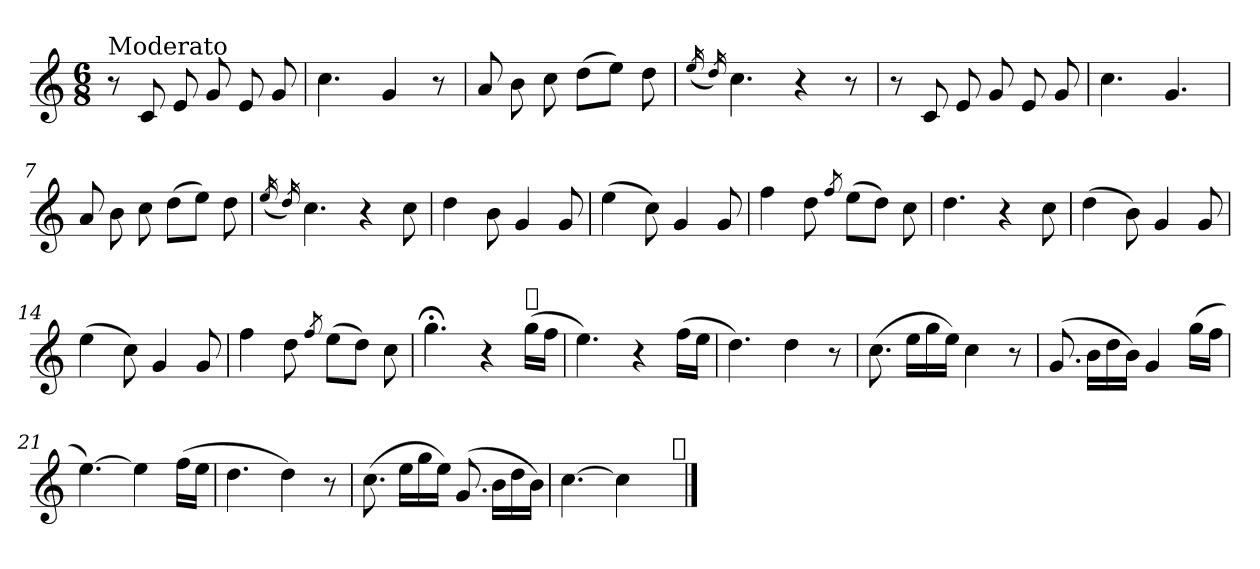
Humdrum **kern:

**kern
*part1
*staff1
*clefG2
*k[]
*C:
*M6/8
=1
!LO:TX:a:t=Moderato
8r
8c/
8e/
8g/
8e/
8g/
=2
4.cc\
4g/
8r
=3
8a/
8b\
8cc\
(>8dd\L
8ee\J)
8dd\
=4
(<16qee/
16qdd/)
4.cc\
4r
8r
=5
8r
8c/
8e/
8g/
8e/
8g/
=6
4.cc\
4.g/
!!LO:LB:g=z
=7
8a/
8b\
8cc\
(>8dd\L
8ee\J)
8dd\
=8
(<16qee/
16qdd/)
4.cc\
4r
8cc\
=9
4dd\
8b\
4g/
8g/
=10
(>4ee\
8cc\)
4g/
8g/
=11
4ff\
8dd\
8qff/
(>8ee\L
8dd\J)
8cc\
=12
4.dd\
4r
8cc\
=13
(>4dd\
8b\)
4g/
8g/
!!LO:LB:g=z
=14
(>4ee\
8cc\)
4g/
8g/
=15
4ff\
8dd\
8qff/
(>8ee\L
8dd\J)
8cc\
=16
4.gg;<\
4r
!LO:TX:a:t=𝄋
(>16gg\LL
16ff\JJ
=17
4.ee\)
4r
(>16ff\LL
16ee\JJ
=18
4.dd\)
4dd\
8r
=19
(>8.cc\
16ee\LL
16gg\
16ee\JJ)
4cc\
8r
=20
(>8.g/
16b\LL
16dd\
16b\JJ)
4g/
(>16gg\LL
16ff\JJ
!!LO:LB:g=z
=21
[4.ee\)
4ee\]
(>16ff\LL
16ee\JJ
=22
4.dd\
4dd\)
8r
=23
(>8.cc\
16ee\LL
16gg\
16ee\JJ)
(>8.g/
16b\LL
16dd\
16b\JJ)
=24
[4.cc\
4cc\]
8ryy
!LO:TX:a:t=𝄋
==
*-
